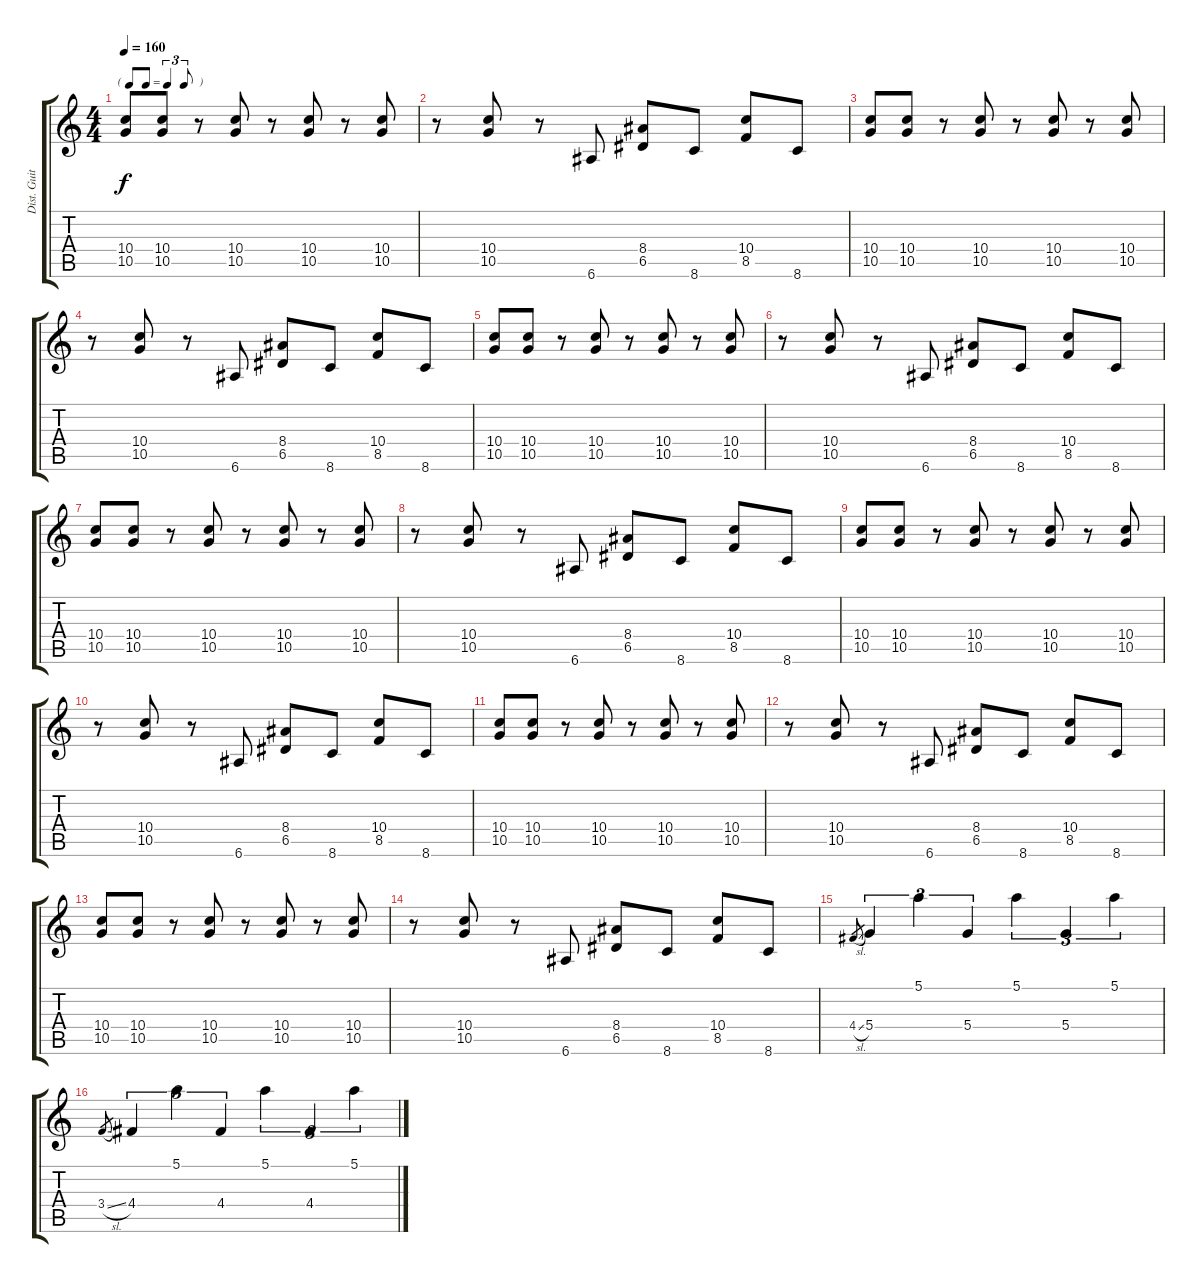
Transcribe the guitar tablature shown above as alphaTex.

\track ("Dist. Guitar 1" "Dist. Guit") {instrument overdrivenguitar}
\staff {score tabs}
\tuning (E4 B3 G3 D3 A2 E2) {hide}
\ts (4 4)
\tf triplet8th
\tempo 160
\clef g2
\ks c
(10.4 10.5).8{dy f} (10.4 10.5).8 r.8 (10.4 10.5).8 r.8 (10.4 10.5).8 r.8 (10.4 10.5).8 |
r.8 (10.4 10.5).8 r.8 6.6.8 (8.4 6.5).8 8.6.8 (10.4 8.5).8 8.6.8 |
(10.4 10.5).8 (10.4 10.5).8 r.8 (10.4 10.5).8 r.8 (10.4 10.5).8 r.8 (10.4 10.5).8 |
r.8 (10.4 10.5).8 r.8 6.6.8 (8.4 6.5).8 8.6.8 (10.4 8.5).8 8.6.8 |
(10.4 10.5).8 (10.4 10.5).8 r.8 (10.4 10.5).8 r.8 (10.4 10.5).8 r.8 (10.4 10.5).8 |
r.8 (10.4 10.5).8 r.8 6.6.8 (8.4 6.5).8 8.6.8 (10.4 8.5).8 8.6.8 |
(10.4 10.5).8 (10.4 10.5).8 r.8 (10.4 10.5).8 r.8 (10.4 10.5).8 r.8 (10.4 10.5).8 |
r.8 (10.4 10.5).8 r.8 6.6.8 (8.4 6.5).8 8.6.8 (10.4 8.5).8 8.6.8 |
(10.4 10.5).8 (10.4 10.5).8 r.8 (10.4 10.5).8 r.8 (10.4 10.5).8 r.8 (10.4 10.5).8 |
r.8 (10.4 10.5).8 r.8 6.6.8 (8.4 6.5).8 8.6.8 (10.4 8.5).8 8.6.8 |
(10.4 10.5).8 (10.4 10.5).8 r.8 (10.4 10.5).8 r.8 (10.4 10.5).8 r.8 (10.4 10.5).8 |
r.8 (10.4 10.5).8 r.8 6.6.8 (8.4 6.5).8 8.6.8 (10.4 8.5).8 8.6.8 |
(10.4 10.5).8 (10.4 10.5).8 r.8 (10.4 10.5).8 r.8 (10.4 10.5).8 r.8 (10.4 10.5).8 |
r.8 (10.4 10.5).8 r.8 6.6.8 (8.4 6.5).8 8.6.8 (10.4 8.5).8 8.6.8 |
4.4{sl}.8{gr} 5.4.4{tu (3 2)} 5.1.4{tu (3 2)} 5.4.4{tu (3 2)} 5.1.4{tu (3 2)} 5.4.4{tu (3 2)} 5.1.4{tu (3 2)} |
3.4{sl}.8{gr} 4.4.4{tu (3 2)} 5.1.4{tu (3 2)} 4.4.4{tu (3 2)} 5.1.4{tu (3 2)} 4.4.4{tu (3 2)} 5.1.4{tu (3 2)}
